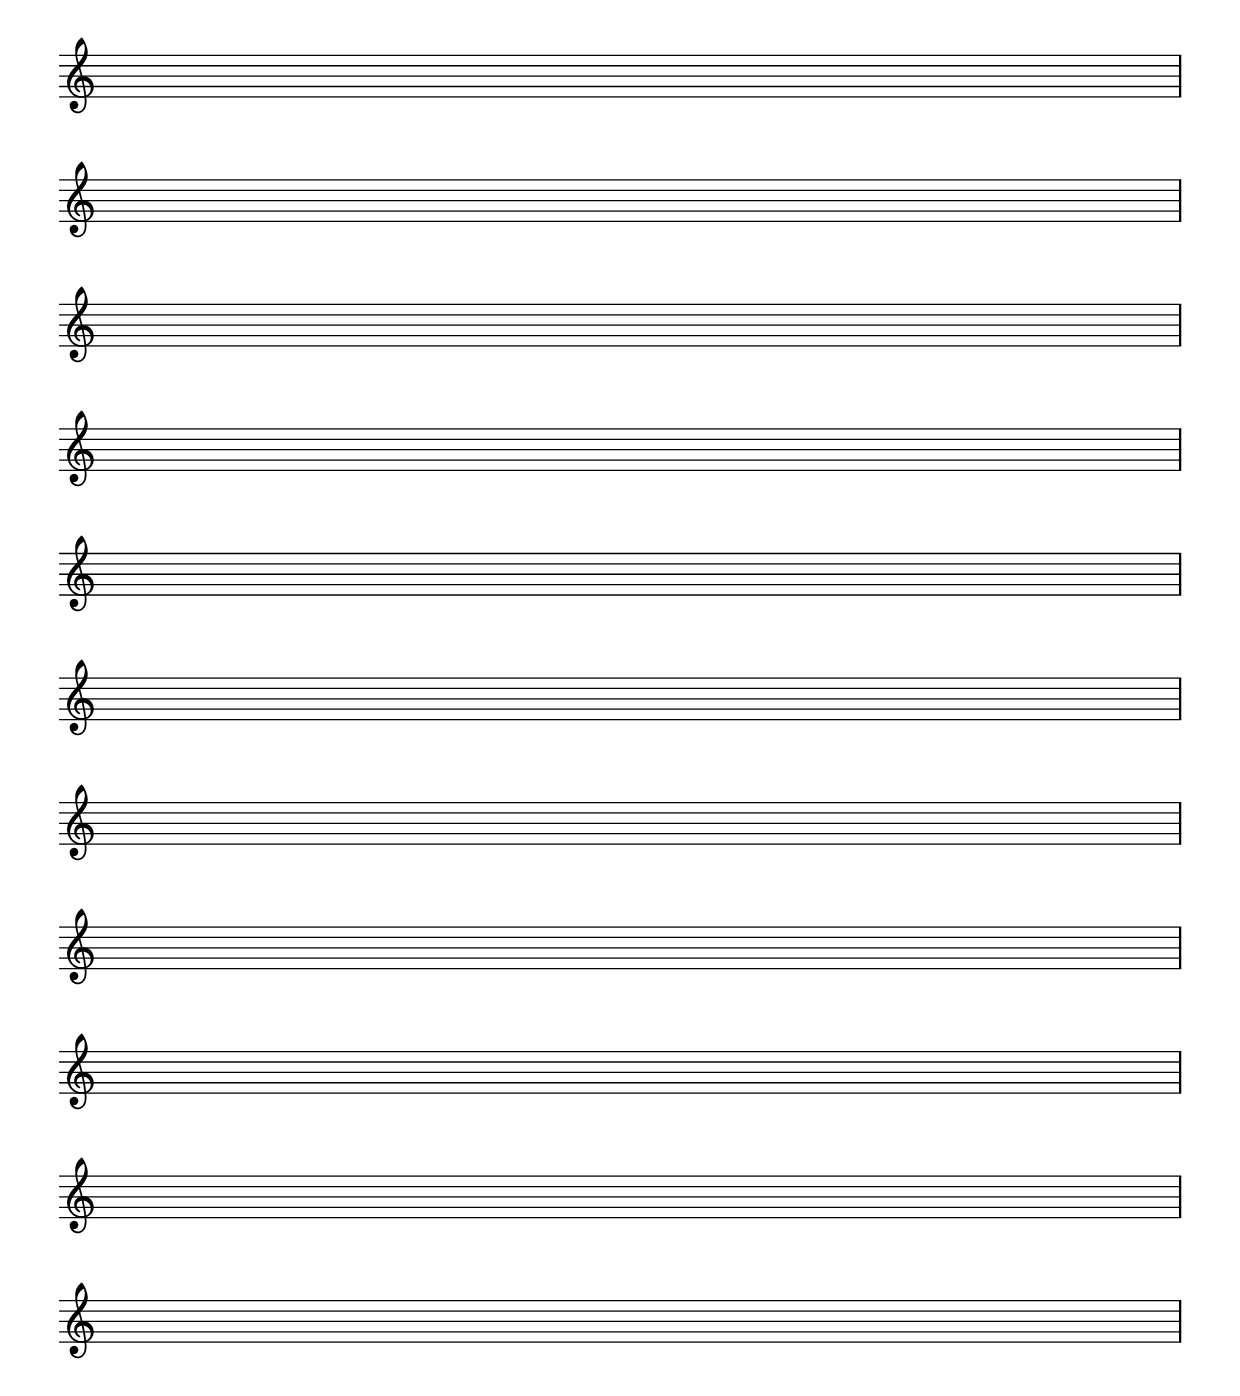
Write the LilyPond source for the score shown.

% Empty sheet for violin (c) 2006 by Dirk Jagdmann <doj@cubic.org>

\version "2.8.4"

\header {
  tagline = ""
}

#(set-global-staff-size 20)

\score {
  {
    \repeat unfold 11 { s1 \break }
  }
  \layout {
    indent = 0\in
    \context {
      \Staff
      \remove Time_signature_engraver
%      \remove Clef_engraver
%      \remove Bar_engraver
    }
    \context {
      \Score
      \remove Bar_number_engraver
    }
  }
}

\paper {
  #(set-paper-size "a4")
  raggedlastbottom = ##f
  linewidth = 19\cm
  leftmargin = 1\cm
  bottommargin = 1\cm
  topmargin = 1\cm
}
